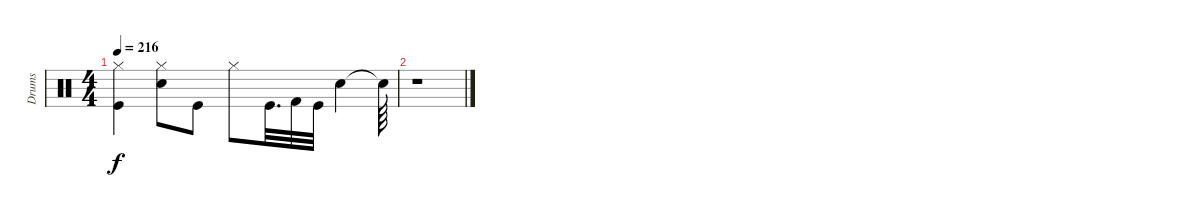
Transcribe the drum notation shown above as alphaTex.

\track ("Drums" "Drums") {instrument percussion}
\staff {score}
\articulation defaults
\ts (4 4)
\tempo 216
\clef neutral
\ks c
("Kick (hit)" "Hi-Hat (closed)").4{dy f} ("Snare (hit) 2" "Hi-Hat (closed)").8 "Kick (hit)".8 "Hi-Hat (closed)".8 "Kick (hit)".32{d} "Kick (hit) 2".32 "Kick (hit)".32 "Snare (hit) 2".4 "Snare (hit)"{t}.64 |
r.1
